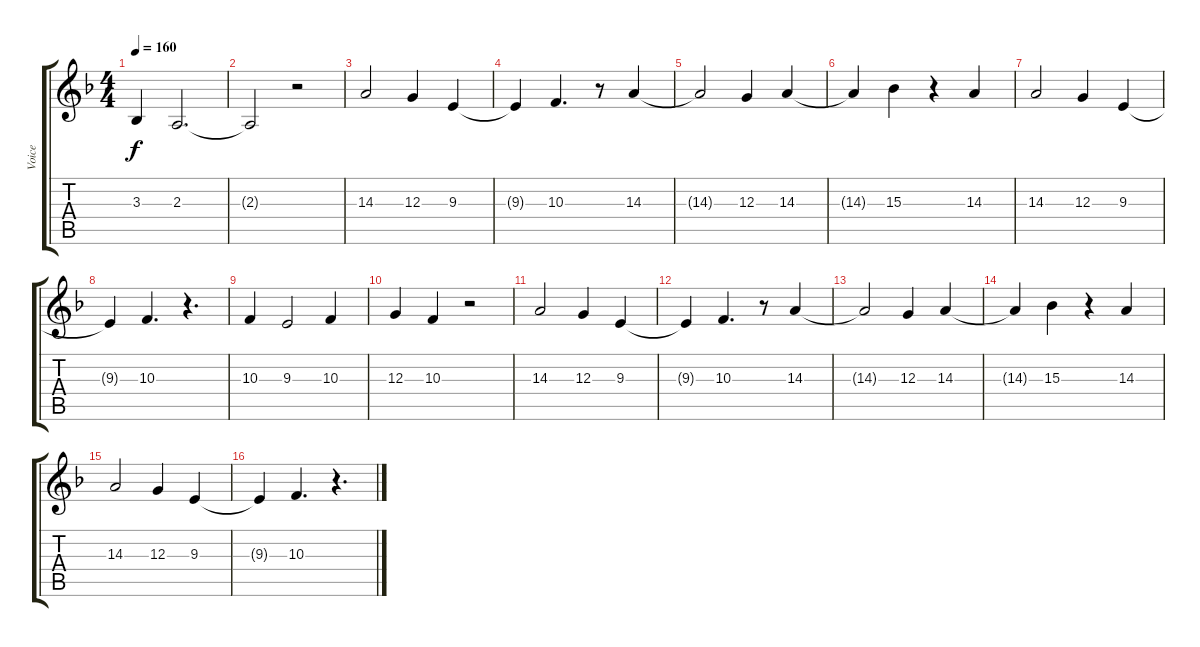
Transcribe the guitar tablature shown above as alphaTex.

\track ("Voice" "Voice") {instrument lead2sawtooth}
\staff {score tabs}
\tuning (E4 B3 G3 D3 A2 E2) {hide}
\ts (4 4)
\tempo 160
\clef g2
\ks dminor
3.3{t}.4{dy f} 2.3.2{d} |
2.3{t}.2 r.2 |
14.3.2 12.3.4 9.3.4 |
9.3{t}.4 10.3.4{d} r.8 14.3.4 |
14.3{t}.2 12.3.4 14.3.4 |
14.3{t}.4 15.3.4 r.4 14.3.4 |
14.3.2 12.3.4 9.3.4 |
9.3{t}.4 10.3.4{d} r.4{d} |
10.3.4 9.3.2 10.3.4 |
12.3.4 10.3.4 r.2 |
14.3.2 12.3.4 9.3.4 |
9.3{t}.4 10.3.4{d} r.8 14.3.4 |
14.3{t}.2 12.3.4 14.3.4 |
14.3{t}.4 15.3.4 r.4 14.3.4 |
14.3.2 12.3.4 9.3.4 |
9.3{t}.4 10.3.4{d} r.4{d}
